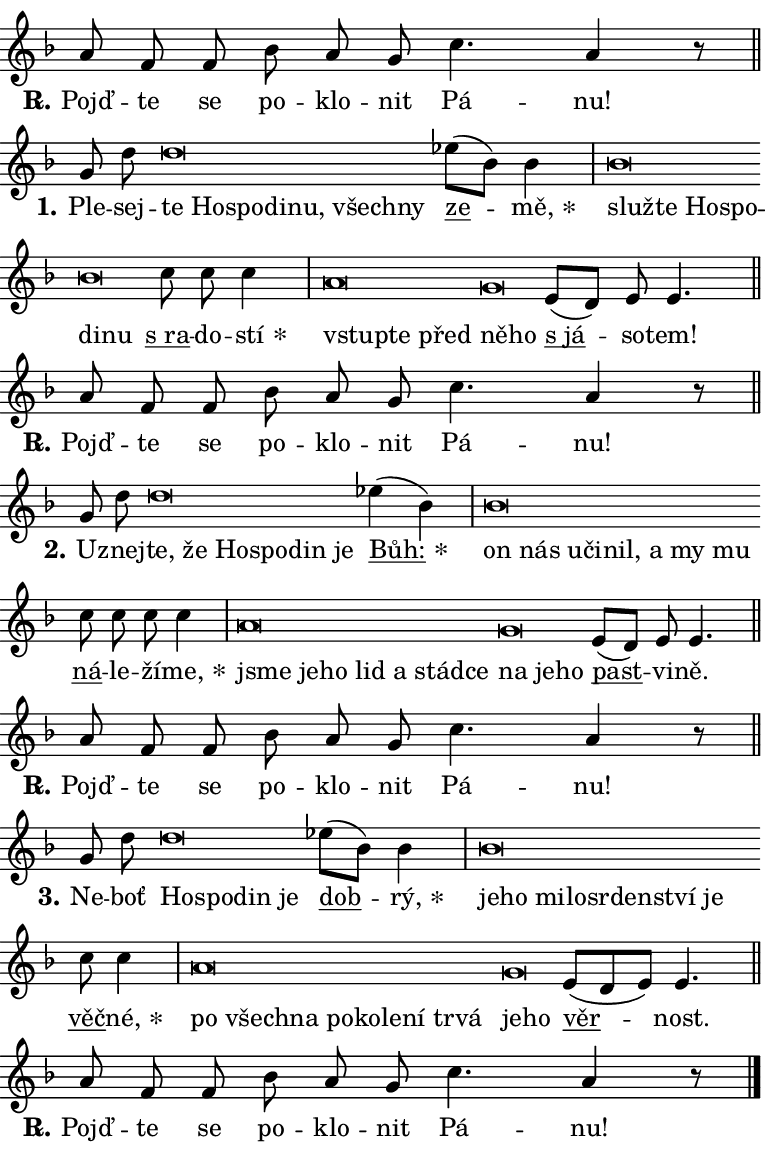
\version "2.24.0"
\header { tagline = "" }
\paper {
  indent = 0\cm
  top-margin = 0\cm
  right-margin = 0.13\cm % to fit lyric hyphens
  bottom-margin = 0\cm
  left-margin = 0\cm
  paper-width = 13\cm
  page-breaking = #ly:one-page-breaking
  system-system-spacing.basic-distance = #11
  score-system-spacing.basic-distance = #11
  ragged-last = ##f
}


%% Author: Thomas Morley
%% https://lists.gnu.org/archive/html/lilypond-user/2020-05/msg00002.html
#(define (line-position grob)
"Returns position of @var[grob} in current system:
   @code{'start}, if at first time-step
   @code{'end}, if at last time-step
   @code{'middle} otherwise
"
  (let* ((col (ly:item-get-column grob))
         (ln (ly:grob-object col 'left-neighbor))
         (rn (ly:grob-object col 'right-neighbor))
         (col-to-check-left (if (ly:grob? ln) ln col))
         (col-to-check-right (if (ly:grob? rn) rn col))
         (break-dir-left
           (and
             (ly:grob-property col-to-check-left 'non-musical #f)
             (ly:item-break-dir col-to-check-left)))
         (break-dir-right
           (and
             (ly:grob-property col-to-check-right 'non-musical #f)
             (ly:item-break-dir col-to-check-right))))
        (cond ((eqv? 1 break-dir-left) 'start)
              ((eqv? -1 break-dir-right) 'end)
              (else 'middle))))

#(define (tranparent-at-line-position vctor)
  (lambda (grob)
  "Relying on @code{line-position} select the relevant enry from @var{vctor}.
Used to determine transparency,"
    (case (line-position grob)
      ((end) (not (vector-ref vctor 0)))
      ((middle) (not (vector-ref vctor 1)))
      ((start) (not (vector-ref vctor 2))))))

noteHeadBreakVisibility =
#(define-music-function (break-visibility)(vector?)
"Makes @code{NoteHead}s transparent relying on @var{break-visibility}"
#{
  \override NoteHead.transparent =
    #(tranparent-at-line-position break-visibility)
#})

#(define delete-ledgers-for-transparent-note-heads
  (lambda (grob)
    "Reads whether a @code{NoteHead} is transparent.
If so this @code{NoteHead} is removed from @code{'note-heads} from
@var{grob}, which is supposed to be @code{LedgerLineSpanner}.
As a result ledgers are not printed for this @code{NoteHead}"
    (let* ((nhds-array (ly:grob-object grob 'note-heads))
           (nhds-list
             (if (ly:grob-array? nhds-array)
                 (ly:grob-array->list nhds-array)
                 '()))
           ;; Relies on the transparent-property being done before
           ;; Staff.LedgerLineSpanner.after-line-breaking is executed.
           ;; This is fragile ...
           (to-keep
             (remove
               (lambda (nhd)
                 (ly:grob-property nhd 'transparent #f))
               nhds-list)))
      ;; TODO find a better method to iterate over grob-arrays, similiar
      ;; to filter/remove etc for lists
      ;; For now rebuilt from scratch
      (set! (ly:grob-object grob 'note-heads)  '())
      (for-each
        (lambda (nhd)
          (ly:pointer-group-interface::add-grob grob 'note-heads nhd))
        to-keep))))

squashNotes = {
  \override NoteHead.X-extent = #'(-0.2 . 0.2)
  \override NoteHead.Y-extent = #'(-0.75 . 0)
  \override NoteHead.stencil =
    #(lambda (grob)
       (let ((pos (ly:grob-property grob 'staff-position)))
         (begin
           (if (< pos -7) (display "ERROR: Lower brevis then expected\n") (display ""))
           (if (<= pos -6) ly:text-interface::print ly:note-head::print))))
}
unSquashNotes = {
  \revert NoteHead.X-extent
  \revert NoteHead.Y-extent
  \revert NoteHead.stencil
}

hideNotes = \noteHeadBreakVisibility #begin-of-line-visible
unHideNotes = \noteHeadBreakVisibility #all-visible

% work-around for resetting accidentals
% https://lilypond.org/doc/v2.23/Documentation/notation/displaying-rhythms#unmetered-music
cadenzaMeasure = {
  \cadenzaOff
  \partial 1024 s1024
  \cadenzaOn
}

#(define-markup-command (accent layout props text) (markup?)
  "Underline accented syllable"
  (interpret-markup layout props
    #{\markup \override #'(offset . 4.3) \underline { #text }#}))

responsum = \markup \concat {
  "R" \hspace #-1.05 \path #0.1 #'((moveto 0 0.07) (lineto 0.9 0.8)) \hspace #0.05 "."
}

spaceSize = #0.6828661417322834 % exact space size for TeX Gyre Schola

\layout {
  \context {
    \Staff
    \remove "Time_signature_engraver"
    \override LedgerLineSpanner.after-line-breaking = #delete-ledgers-for-transparent-note-heads
  }
  \context {
    \Lyrics {
      \override LyricSpace.minimum-distance = \spaceSize
      \override LyricText.font-name = #"TeX Gyre Schola"
      \override LyricText.font-size = 1
      \override StanzaNumber.font-name = #"TeX Gyre Schola Bold"
      \override StanzaNumber.font-size = 1
    }
  }
  \context {
    \Score 
    \override NoteHead.text =
      #(lambda (grob) 
        (let ((pos (ly:grob-property grob 'staff-position)))
          #{\markup {
            \combine
              \halign #-0.55 \raise #(if (= pos -6) 0 0.5) \override #'(thickness . 2) \draw-line #'(3.2 . 0)
              \musicglyph "noteheads.sM1"
          }#}))
  }
}

% magnetic-lyrics.ily
%
%   written by
%     Jean Abou Samra <jean@abou-samra.fr>
%     Werner Lemberg <wl@gnu.org>
%
%   adapted by
%     Jiri Hon <jiri.hon@gmail.com>
%
% Version 2022-Apr-15

% https://www.mail-archive.com/lilypond-user@gnu.org/msg149350.html

#(define (Left_hyphen_pointer_engraver context)
   "Collect syllable-hyphen-syllable occurrences in lyrics and store
them in properties.  This engraver only looks to the left.  For
example, if the lyrics input is @code{foo -- bar}, it does the
following.

@itemize @bullet
@item
Set the @code{text} property of the @code{LyricHyphen} grob between
@q{foo} and @q{bar} to @code{foo}.

@item
Set the @code{left-hyphen} property of the @code{LyricText} grob with
text @q{foo} to the @code{LyricHyphen} grob between @q{foo} and
@q{bar}.
@end itemize

Use this auxiliary engraver in combination with the
@code{lyric-@/text::@/apply-@/magnetic-@/offset!} hook."
   (let ((hyphen #f)
         (text #f))
     (make-engraver
      (acknowledgers
       ((lyric-syllable-interface engraver grob source-engraver)
        (set! text grob)))
      (end-acknowledgers
       ((lyric-hyphen-interface engraver grob source-engraver)
        ;(when (not (grob::has-interface grob 'lyric-space-interface))
          (set! hyphen grob)));)
      ((stop-translation-timestep engraver)
       (when (and text hyphen)
         (ly:grob-set-object! text 'left-hyphen hyphen))
       (set! text #f)
       (set! hyphen #f)))))

#(define (lyric-text::apply-magnetic-offset! grob)
   "If the space between two syllables is less than the value in
property @code{LyricText@/.details@/.squash-threshold}, move the right
syllable to the left so that it gets concatenated with the left
syllable.

Use this function as a hook for
@code{LyricText@/.after-@/line-@/breaking} if the
@code{Left_@/hyphen_@/pointer_@/engraver} is active."
   (let ((hyphen (ly:grob-object grob 'left-hyphen #f)))
     (when hyphen
       (let ((left-text (ly:spanner-bound hyphen LEFT)))
         (when (grob::has-interface left-text 'lyric-syllable-interface)
           (let* ((common (ly:grob-common-refpoint grob left-text X))
                  (this-x-ext (ly:grob-extent grob common X))
                  (left-x-ext
                   (begin
                     ;; Trigger magnetism for left-text.
                     (ly:grob-property left-text 'after-line-breaking)
                     (ly:grob-extent left-text common X)))
                  ;; `delta` is the gap width between two syllables.
                  (delta (- (interval-start this-x-ext)
                            (interval-end left-x-ext)))
                  (details (ly:grob-property grob 'details))
                  (threshold (assoc-get 'squash-threshold details 0.2)))
             (when (< delta threshold)
               (let* (;; We have to manipulate the input text so that
                      ;; ligatures crossing syllable boundaries are not
                      ;; disabled.  For languages based on the Latin
                      ;; script this is essentially a beautification.
                      ;; However, for non-Western scripts it can be a
                      ;; necessity.
                      (lt (ly:grob-property left-text 'text))
                      (rt (ly:grob-property grob 'text))
                      (is-space (grob::has-interface hyphen 'lyric-space-interface))
                      (space (if is-space " " ""))
                      (extra-delta (if is-space spaceSize 0))
                      ;; Append new syllable.
                      (ltrt-space (if (and (string? lt) (string? rt))
                                (string-append lt space rt)
                                (make-concat-markup (list lt space rt))))
                      ;; Right-align `ltrt` to the right side.
                      (ltrt-space-markup (grob-interpret-markup
                               grob
                               (make-translate-markup
                                (cons (interval-length this-x-ext) 0)
                                (make-right-align-markup ltrt-space)))))
                 (begin
                   ;; Don't print `left-text`.
                   (ly:grob-set-property! left-text 'stencil #f)
                   ;; Set text and stencil (which holds all collected
                   ;; syllables so far) and shift it to the left.
                   (ly:grob-set-property! grob 'text ltrt-space)
                   (ly:grob-set-property! grob 'stencil ltrt-space-markup)
                   (ly:grob-translate-axis! grob (- (- delta extra-delta)) X))))))))))


#(define (lyric-hyphen::displace-bounds-first grob)
   ;; Make very sure this callback isn't triggered too early.
   (let ((left (ly:spanner-bound grob LEFT))
         (right (ly:spanner-bound grob RIGHT)))
     (ly:grob-property left 'after-line-breaking)
     (ly:grob-property right 'after-line-breaking)
     (ly:lyric-hyphen::print grob)))

squashThreshold = #0.4

\layout {
  \context {
    \Lyrics
    \consists #Left_hyphen_pointer_engraver
    \override LyricText.after-line-breaking =
      #lyric-text::apply-magnetic-offset!
    \override LyricHyphen.stencil = #lyric-hyphen::displace-bounds-first
    \override LyricText.details.squash-threshold = \squashThreshold
    \override LyricHyphen.minimum-distance = 0
    \override LyricHyphen.minimum-length = \squashThreshold
  }
}

squashText = \override LyricText.details.squash-threshold = 9999
unSquashText = \override LyricText.details.squash-threshold = \squashThreshold

leftText = \override LyricText.self-alignment-X = #LEFT
unLeftText = \revert LyricText.self-alignment-X

starOffset = #(lambda (grob) 
                (let ((x_offset (ly:self-alignment-interface::aligned-on-x-parent grob)))
                  (if (= x_offset 0) 0 (+ x_offset 1.2))))

star = #(define-music-function (syllable)(string?)
"Append star separator at the end of a syllable"
#{
  \once \override LyricText.X-offset = #starOffset
  \lyricmode { \markup {
    #syllable
    \override #'((font-name . "TeX Gyre Schola Bold")) \hspace #0.2 \lower #0.65 \larger "*"
  } }
#})

starAccent = #(define-music-function (syllable)(string?)
"Append star separator at the end of a syllable and make accent"
#{
  \once \override LyricText.X-offset = #starOffset
  \lyricmode { \markup {
    \accent #syllable
    \override #'((font-name . "TeX Gyre Schola Bold")) \hspace #0.2 \lower #0.65 \larger "*"
  } }
#})

breath = #(define-music-function (syllable)(string?)
"Append breathing indicator at the end of a syllable"
#{
  \lyricmode { \markup { #syllable "+" } }
#})

optionalBreath = #(define-music-function (syllable)(string?)
"Append optional breathing indicator at the end of a syllable"
#{
  \lyricmode { \markup { #syllable "(+)" } }
#})


\score {
    <<
        \new Voice = "melody" { \cadenzaOn \key f \major \relative { a'8 f f bes a g c4. a4 r8 \cadenzaMeasure \bar "||" \break } }
        \new Lyrics \lyricsto "melody" { \lyricmode { \set stanza = \responsum
Pojď -- te se po -- klo -- nit Pá -- nu! } }
    >>
    \layout {}
}

\score {
    <<
        \new Voice = "melody" { \cadenzaOn \key f \major \relative { g'8 d' \bar "" \squashNotes d\breve*1/16 \hideNotes \breve*1/16 \bar "" \breve*1/16 \bar "" \breve*1/16 \bar "" \breve*1/16 \bar "" \breve*1/16 \breve*1/16 \bar "" \unHideNotes \unSquashNotes \bar "" es8[( bes)] bes4 \cadenzaMeasure \bar "|" \squashNotes bes\breve*1/16 \hideNotes \breve*1/16 \bar "" \breve*1/16 \bar "" \breve*1/16 \bar "" \breve*1/16 \breve*1/16 \bar "" \unHideNotes \unSquashNotes \bar "" c8 c c4 \cadenzaMeasure \bar "|" \squashNotes a\breve*1/16 \hideNotes \breve*1/16 \breve*1/16 \bar "" \unHideNotes \unSquashNotes \squashNotes g\breve*1/16 \hideNotes \breve*1/16 \bar "" \unHideNotes \unSquashNotes \bar "" e8[( d)] e e4. \cadenzaMeasure \bar "||" \break } }
        \new Lyrics \lyricsto "melody" { \lyricmode { \set stanza = "1."
Ple -- sej -- \leftText te \squashText Ho -- spo -- di -- nu, všech -- ny \unLeftText \unSquashText \markup \accent ze -- \star mě, \leftText služ -- \squashText te Ho -- spo -- di -- nu \unLeftText \unSquashText \markup \accent "s ra" -- do -- \star stí \leftText vstup -- \squashText te před \unSquashText ně -- \squashText ho \unLeftText \unSquashText \markup \accent "s já" -- so -- tem! } }
    >>
    \layout {}
}

\score {
    <<
        \new Voice = "melody" { \cadenzaOn \key f \major \relative { a'8 f f bes a g c4. a4 r8 \cadenzaMeasure \bar "||" \break } }
        \new Lyrics \lyricsto "melody" { \lyricmode { \set stanza = \responsum
Pojď -- te se po -- klo -- nit Pá -- nu! } }
    >>
    \layout {}
}

\score {
    <<
        \new Voice = "melody" { \cadenzaOn \key f \major \relative { g'8 d' \bar "" \squashNotes d\breve*1/16 \hideNotes \breve*1/16 \bar "" \breve*1/16 \bar "" \breve*1/16 \bar "" \breve*1/16 \breve*1/16 \bar "" \unHideNotes \unSquashNotes \bar "" es4( bes) \cadenzaMeasure \bar "|" \squashNotes bes\breve*1/16 \hideNotes \breve*1/16 \bar "" \breve*1/16 \bar "" \breve*1/16 \bar "" \breve*1/16 \bar "" \breve*1/16 \bar "" \breve*1/16 \breve*1/16 \bar "" \unHideNotes \unSquashNotes \bar "" c8 c c c4 \cadenzaMeasure \bar "|" \squashNotes a\breve*1/16 \hideNotes \breve*1/16 \bar "" \breve*1/16 \bar "" \breve*1/16 \bar "" \breve*1/16 \bar "" \breve*1/16 \breve*1/16 \bar "" \unHideNotes \unSquashNotes \squashNotes g\breve*1/16 \hideNotes \breve*1/16 \breve*1/16 \bar "" \unHideNotes \unSquashNotes \bar "" e8[( d)] e e4. \cadenzaMeasure \bar "||" \break } }
        \new Lyrics \lyricsto "melody" { \lyricmode { \set stanza = "2."
U -- znej -- \leftText te, \squashText že Ho -- spo -- din je \unLeftText \unSquashText \starAccent Bůh: \leftText on \squashText nás u -- či -- nil, a my mu \unLeftText \unSquashText \markup \accent ná -- le -- ží -- \star me, \leftText jsme \squashText je -- ho lid a stád -- ce \unSquashText na \squashText je -- ho \unLeftText \unSquashText \markup \accent past -- vi -- ně. } }
    >>
    \layout {}
}

\score {
    <<
        \new Voice = "melody" { \cadenzaOn \key f \major \relative { a'8 f f bes a g c4. a4 r8 \cadenzaMeasure \bar "||" \break } }
        \new Lyrics \lyricsto "melody" { \lyricmode { \set stanza = \responsum
Pojď -- te se po -- klo -- nit Pá -- nu! } }
    >>
    \layout {}
}

\score {
    <<
        \new Voice = "melody" { \cadenzaOn \key f \major \relative { g'8 d' \bar "" \squashNotes d\breve*1/16 \hideNotes \breve*1/16 \bar "" \breve*1/16 \breve*1/16 \bar "" \unHideNotes \unSquashNotes \bar "" es8[( bes)] bes4 \cadenzaMeasure \bar "|" \squashNotes bes\breve*1/16 \hideNotes \breve*1/16 \bar "" \breve*1/16 \bar "" \breve*1/16 \bar "" \breve*1/16 \bar "" \breve*1/16 \bar "" \breve*1/16 \breve*1/16 \bar "" \unHideNotes \unSquashNotes \bar "" c8 c4 \cadenzaMeasure \bar "|" \squashNotes a\breve*1/16 \hideNotes \breve*1/16 \bar "" \breve*1/16 \bar "" \breve*1/16 \bar "" \breve*1/16 \bar "" \breve*1/16 \bar "" \breve*1/16 \bar "" \breve*1/16 \breve*1/16 \bar "" \unHideNotes \unSquashNotes \squashNotes g\breve*1/16 \hideNotes \breve*1/16 \bar "" \unHideNotes \unSquashNotes \bar "" e8[( d e)] e4. \cadenzaMeasure \bar "||" \break } }
        \new Lyrics \lyricsto "melody" { \lyricmode { \set stanza = "3."
Ne -- boť \leftText Ho -- \squashText spo -- din je \unLeftText \unSquashText \markup \accent dob -- \star rý, \leftText je -- \squashText ho mi -- lo -- sr -- den -- ství je \unLeftText \unSquashText \markup \accent věč -- \star né, \leftText po \squashText všech -- na po -- ko -- le -- ní tr -- vá \unSquashText je -- \squashText ho \unLeftText \unSquashText \markup \accent věr -- nost. } }
    >>
    \layout {}
}

\score {
    <<
        \new Voice = "melody" { \cadenzaOn \key f \major \relative { a'8 f f bes a g c4. a4 r8 \cadenzaMeasure \bar "||" \break } \bar "|." }
        \new Lyrics \lyricsto "melody" { \lyricmode { \set stanza = \responsum
Pojď -- te se po -- klo -- nit Pá -- nu! } }
    >>
    \layout {}
}
